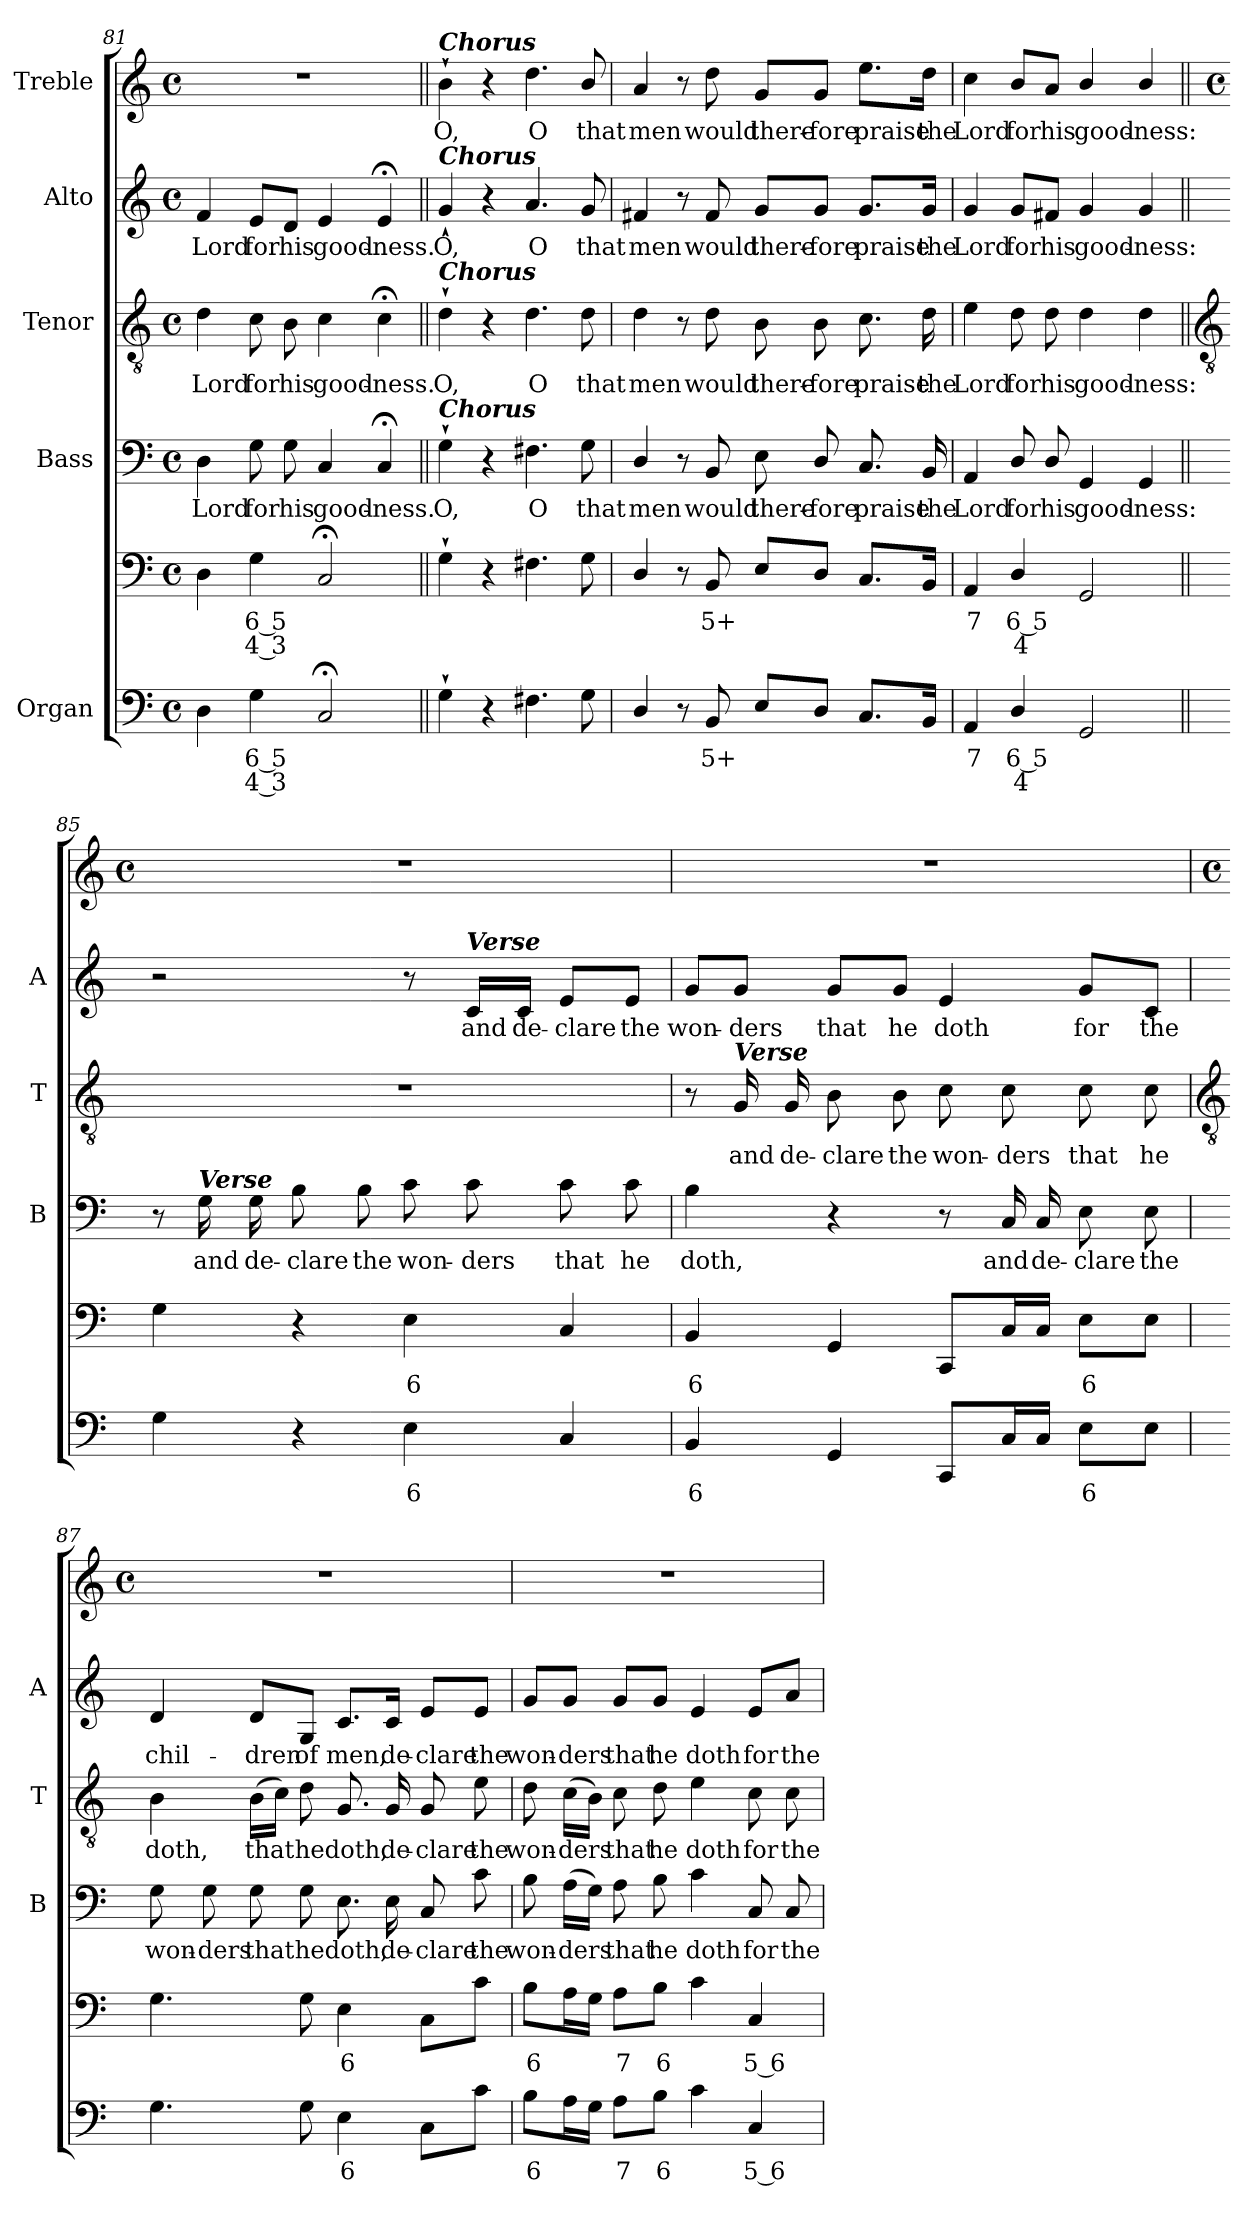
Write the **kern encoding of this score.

**kern	**text	**text	**kern	**text	**text	**kern	**text	**kern	**text	**kern	**text	**kern	**text
*part5	*part5	*part5	*part5	*part5	*part5	*part4	*part4	*part3	*part3	*part2	*part2	*part1	*part1
*staff6	*staff6	*staff6	*staff5	*staff5	*staff5	*staff4	*staff4	*staff3	*staff3	*staff2	*staff2	*staff1	*staff1
*I"Organ	*	*	*	*	*	*I"Bass	*	*I"Tenor	*	*I"Alto	*	*I"Treble	*
*	*	*	*	*	*	*I'B	*	*I'T	*	*I'A	*	*	*
!!LO:LB:g=z
*clefF4	*	*	*clefF4	*	*	*clefF4	*	*clefGv2	*	*clefG2	*	*clefG2	*
*k[]	*	*	*k[]	*	*	*k[]	*	*k[]	*	*k[]	*	*k[]	*
*C:	*	*	*C:	*	*	*C:	*	*C:	*	*C:	*	*C:	*
*M4/4	*	*	*M4/4	*	*	*M4/4	*	*M4/4	*	*M4/4	*	*M4/4	*
*met(c)	*	*	*met(c)	*	*	*met(c)	*	*met(c)	*	*met(c)	*	*met(c)	*
=81	=81	=81	=81	=81	=81	=81	=81	=81	=81	=81	=81	=81	=81
!	!	!	!	!	!	!	!LO:LY:b	!	!LO:LY:b	!	!LO:LY:b	!	!
4D	.	.	4D	.	.	4D	Lord	4d	Lord	4f	Lord	1r	.
!	!LO:LY:b	!LO:LY:b	!	!LO:LY:b	!LO:LY:b	!	!LO:LY:b	!	!LO:LY:b	!	!LO:LY:b	!	!
4G	6 5	4 3	4G	6 5	4 3	8G	for	8c	for	8e/L	for	.	.
!	!	!	!	!	!	!	!LO:LY:b	!	!LO:LY:b	!	!LO:LY:b	!	!
.	.	.	.	.	.	8G	his	8B	his	8d/J	his	.	.
!	!	!	!	!	!	!	!LO:LY:b	!	!LO:LY:b	!	!LO:LY:b	!	!
2C;	.	.	2C;	.	.	4C	good-	4c	good-	4e	good-	.	.
!	!	!	!	!	!	!	!LO:LY:b	!	!LO:LY:b	!	!LO:LY:b	!	!
.	.	.	.	.	.	4C;<	-ness.	4c;<	-ness.	4e;<	-ness.	.	.
=82||	=82||	=82||	=82||	=82||	=82||	=82||	=82||	=82||	=82||	=82||	=82||	=82||	=82||
!	!	!	!	!	!	!	!	!	!	!	!	!LO:TX:a:Bi:t=Chorus	!
!	!	!	!	!	!	!	!	!	!	!LO:TX:a:Bi:t=Chorus	!	!	!
!	!	!	!	!	!	!	!	!LO:TX:a:Bi:t=Chorus	!	!	!	!	!
!	!	!	!	!	!	!LO:TX:a:Bi:t=Chorus	!	!	!	!	!	!	!
!	!	!	!	!	!	!	!LO:LY:b	!	!LO:LY:b	!	!LO:LY:b	!	!LO:LY:b
4G`	.	.	4G`	.	.	4G`	O,	4d`	O,	4g`	O,	4b`	O,
4r	.	.	4r	.	.	4r	.	4r	.	4r	.	4r	.
!	!	!	!	!	!	!	!LO:LY:b	!	!LO:LY:b	!	!LO:LY:b	!	!LO:LY:b
4.F#X	.	.	4.F#X	.	.	4.F#X	O	4.d	O	4.a	O	4.dd	O
!	!	!	!	!	!	!	!LO:LY:b	!	!LO:LY:b	!	!LO:LY:b	!	!LO:LY:b
8G	.	.	8G	.	.	8G	that	8d	that	8g	that	8b/	that
=83	=83	=83	=83	=83	=83	=83	=83	=83	=83	=83	=83	=83	=83
!	!	!	!	!	!	!	!LO:LY:b	!	!LO:LY:b	!	!LO:LY:b	!	!LO:LY:b
4D/	.	.	4D/	.	.	4D/	men	4d	men	4f#X	men	4a	men
8r	.	.	8r	.	.	8r	.	8r	.	8r	.	8r	.
!	!LO:LY:b	!	!	!LO:LY:b	!	!	!LO:LY:b	!	!LO:LY:b	!	!LO:LY:b	!	!LO:LY:b
8BB	5+	.	8BB	5+	.	8BB	would	8d	would	8f#	would	8dd	would
!	!	!	!	!	!	!	!LO:LY:b	!	!LO:LY:b	!	!LO:LY:b	!	!LO:LY:b
8EL	.	.	8EL	.	.	8E	there-	8B	there-	8g/L	there-	8g/L	there-
!	!	!	!	!	!	!	!LO:LY:b	!	!LO:LY:b	!	!LO:LY:b	!	!LO:LY:b
8D/J	.	.	8D/J	.	.	8D/	-fore	8B	-fore	8g/J	-fore	8g/J	-fore
!	!	!	!	!	!	!	!LO:LY:b	!	!LO:LY:b	!	!LO:LY:b	!	!LO:LY:b
8.CL	.	.	8.CL	.	.	8.C	praise	8.c	praise	8.g/L	praise	8.ee\L	praise
!	!	!	!	!	!	!	!LO:LY:b	!	!LO:LY:b	!	!LO:LY:b	!	!LO:LY:b
16BBJ	.	.	16BBJ	.	.	16BB	the	16d	the	16g/Jk	the	16dd\Jk	the
=84	=84	=84	=84	=84	=84	=84	=84	=84	=84	=84	=84	=84	=84
!	!LO:LY:b	!	!	!LO:LY:b	!	!	!LO:LY:b	!	!LO:LY:b	!	!LO:LY:b	!	!LO:LY:b
4AA	7	.	4AA	7	.	4AA	Lord	4e	Lord	4g	Lord	4cc	Lord
!	!LO:LY:b	!LO:LY:b	!	!LO:LY:b	!LO:LY:b	!	!LO:LY:b	!	!LO:LY:b	!	!LO:LY:b	!	!LO:LY:b
4D/	6 5	4	4D/	6 5	4	8D/	for	8d	for	8g/L	for	8b/L	for
!	!	!	!	!	!	!	!LO:LY:b	!	!LO:LY:b	!	!LO:LY:b	!	!LO:LY:b
.	.	.	.	.	.	8D/	his	8d	his	8f#X/J	his	8a/J	his
!	!	!	!	!	!	!	!LO:LY:b	!	!LO:LY:b	!	!LO:LY:b	!	!LO:LY:b
2GG	.	.	2GG	.	.	4GG	good-	4d	good-	4g	good-	4b/	good-
!	!	!	!	!	!	!	!LO:LY:b	!	!LO:LY:b	!	!LO:LY:b	!	!LO:LY:b
.	.	.	.	.	.	4GG	-ness:	4d	-ness:	4g	-ness:	4b/	-ness:
!!LO:LB:g=z
=85||	=85||	=85||	=85||	=85||	=85||	=85||	=85||	=85||	=85||	=85||	=85||	=85||	=85||
*	*	*	*	*	*	*	*	*clefGv2	*	*	*	*	*
*	*	*	*	*	*	*	*	*	*	*	*	*M4/4	*
*	*	*	*	*	*	*	*	*	*	*	*	*met(c)	*
4G	.	.	4G	.	.	8r	.	1r	.	2r	.	1r	.
!	!	!	!	!	!	!LO:TX:a:Bi:t=Verse	!	!	!	!	!	!	!
!	!	!	!	!	!	!	!LO:LY:b	!	!	!	!	!	!
.	.	.	.	.	.	16G	and	.	.	.	.	.	.
!	!	!	!	!	!	!	!LO:LY:b	!	!	!	!	!	!
.	.	.	.	.	.	16G	de-	.	.	.	.	.	.
!	!	!	!	!	!	!	!LO:LY:b	!	!	!	!	!	!
4r	.	.	4r	.	.	8B	-clare	.	.	.	.	.	.
!	!	!	!	!	!	!	!LO:LY:b	!	!	!	!	!	!
.	.	.	.	.	.	8B	the	.	.	.	.	.	.
!	!LO:LY:b	!	!	!LO:LY:b	!	!	!LO:LY:b	!	!	!	!	!	!
4E	6	.	4E	6	.	8c	won-	.	.	8r	.	.	.
!	!	!	!	!	!	!	!	!	!	!LO:TX:a:Bi:t=Verse	!	!	!
!	!	!	!	!	!	!	!LO:LY:b	!	!	!	!LO:LY:b	!	!
.	.	.	.	.	.	8c	-ders	.	.	16c/LL	and	.	.
!	!	!	!	!	!	!	!	!	!	!	!LO:LY:b	!	!
.	.	.	.	.	.	.	.	.	.	16c/JJ	de-	.	.
!	!	!	!	!	!	!	!LO:LY:b	!	!	!	!LO:LY:b	!	!
4C	.	.	4C	.	.	8c	that	.	.	8e/L	-clare	.	.
!	!	!	!	!	!	!	!LO:LY:b	!	!	!	!LO:LY:b	!	!
.	.	.	.	.	.	8c	he	.	.	8e/J	the	.	.
=86	=86	=86	=86	=86	=86	=86	=86	=86	=86	=86	=86	=86	=86
!	!LO:LY:b	!	!	!LO:LY:b	!	!	!LO:LY:b	!	!	!	!LO:LY:b	!	!
4BB	6	.	4BB	6	.	4B	doth,	8r	.	8g/L	won-	1r	.
!	!	!	!	!	!	!	!	!LO:TX:a:Bi:t=Verse	!	!	!	!	!
!	!	!	!	!	!	!	!	!	!LO:LY:b	!	!LO:LY:b	!	!
.	.	.	.	.	.	.	.	16G	and	8g/J	-ders	.	.
!	!	!	!	!	!	!	!	!	!LO:LY:b	!	!	!	!
.	.	.	.	.	.	.	.	16G	de-	.	.	.	.
!	!	!	!	!	!	!	!	!	!LO:LY:b	!	!LO:LY:b	!	!
4GG	.	.	4GG	.	.	4r	.	8B	-clare	8g/L	that	.	.
!	!	!	!	!	!	!	!	!	!LO:LY:b	!	!LO:LY:b	!	!
.	.	.	.	.	.	.	.	8B	the	8g/J	he	.	.
!	!	!	!	!	!	!	!	!	!LO:LY:b	!	!LO:LY:b	!	!
8CCL	.	.	8CCL	.	.	8r	.	8c	won-	4e	doth	.	.
!	!	!	!	!	!	!	!LO:LY:b	!	!LO:LY:b	!	!	!	!
16CL	.	.	16CL	.	.	16C	and	8c	-ders	.	.	.	.
!	!	!	!	!	!	!	!LO:LY:b	!	!	!	!	!	!
16CJJ	.	.	16CJJ	.	.	16C	de-	.	.	.	.	.	.
!	!LO:LY:b	!	!	!LO:LY:b	!	!	!LO:LY:b	!	!LO:LY:b	!	!LO:LY:b	!	!
8EL	6	.	8EL	6	.	8E	-clare	8c	that	8g/L	for	.	.
!	!	!	!	!	!	!	!LO:LY:b	!	!LO:LY:b	!	!LO:LY:b	!	!
8EJ	.	.	8EJ	.	.	8E	the	8c	he	8c/J	the	.	.
!!LO:LB:g=z
=87	=87	=87	=87	=87	=87	=87	=87	=87	=87	=87	=87	=87	=87
*	*	*	*	*	*	*	*	*clefGv2	*	*	*	*	*
*	*	*	*	*	*	*	*	*	*	*	*	*M4/4	*
*	*	*	*	*	*	*	*	*	*	*	*	*met(c)	*
!	!	!	!	!	!	!	!LO:LY:b	!	!LO:LY:b	!	!LO:LY:b	!	!
4.G	.	.	4.G	.	.	8G	won-	4B	doth,	4d	chil-	1r	.
!	!	!	!	!	!	!	!LO:LY:b	!	!	!	!	!	!
.	.	.	.	.	.	8G	-ders	.	.	.	.	.	.
!	!	!	!	!	!	!	!LO:LY:b	!	!LO:LY:b	!	!LO:LY:b	!	!
.	.	.	.	.	.	8G	that	(>16BLL	that	8d/L	-dren	.	.
.	.	.	.	.	.	.	.	16cJJ)	.	.	.	.	.
!	!	!	!	!	!	!	!LO:LY:b	!	!LO:LY:b	!	!LO:LY:b	!	!
8G	.	.	8G	.	.	8G	he	8d	he	8G/J	of	.	.
!	!LO:LY:b	!	!	!LO:LY:b	!	!	!LO:LY:b	!	!LO:LY:b	!	!LO:LY:b	!	!
4E	6	.	4E	6	.	8.E	doth,	8.G	doth,	8.c/L	men,	.	.
!	!	!	!	!	!	!	!LO:LY:b	!	!LO:LY:b	!	!LO:LY:b	!	!
.	.	.	.	.	.	16E	de-	16G	de-	16c/Jk	de-	.	.
!	!	!	!	!	!	!	!LO:LY:b	!	!LO:LY:b	!	!LO:LY:b	!	!
8CL	.	.	8CL	.	.	8C	-clare	8G	-clare	8e/L	-clare	.	.
!	!	!	!	!	!	!	!LO:LY:b	!	!LO:LY:b	!	!LO:LY:b	!	!
8cJ	.	.	8cJ	.	.	8c	the	8e	the	8e/J	the	.	.
=88	=88	=88	=88	=88	=88	=88	=88	=88	=88	=88	=88	=88	=88
!	!LO:LY:b	!	!	!LO:LY:b	!	!	!LO:LY:b	!	!LO:LY:b	!	!LO:LY:b	!	!
8BL	6	.	8BL	6	.	8B	won-	8d	won-	8g/L	won-	1r	.
!	!	!	!	!	!	!	!LO:LY:b	!	!LO:LY:b	!	!LO:LY:b	!	!
16AL	.	.	16AL	.	.	(>16ALL	-ders	(>16cLL	-ders	8g/J	-ders	.	.
16GJJ	.	.	16GJJ	.	.	16GJJ)	.	16BJJ)	.	.	.	.	.
!	!LO:LY:b	!	!	!LO:LY:b	!	!	!LO:LY:b	!	!LO:LY:b	!	!LO:LY:b	!	!
8AL	7	.	8AL	7	.	8A	that	8c	that	8g/L	that	.	.
!	!LO:LY:b	!	!	!LO:LY:b	!	!	!LO:LY:b	!	!LO:LY:b	!	!LO:LY:b	!	!
8BJ	6	.	8BJ	6	.	8B	he	8d	he	8g/J	he	.	.
!	!	!	!	!	!	!	!LO:LY:b	!	!LO:LY:b	!	!LO:LY:b	!	!
4c	.	.	4c	.	.	4c	doth	4e	doth	4e	doth	.	.
!	!LO:LY:b	!	!	!LO:LY:b	!	!	!LO:LY:b	!	!LO:LY:b	!	!LO:LY:b	!	!
4C	5 6	.	4C	5 6	.	8C	for	8c	for	8e/L	for	.	.
!	!	!	!	!	!	!	!LO:LY:b	!	!LO:LY:b	!	!LO:LY:b	!	!
.	.	.	.	.	.	8C	the	8c	the	8a/J	the	.	.
=	=	=	=	=	=	=	=	=	=	=	=	=	=
*-	*-	*-	*-	*-	*-	*-	*-	*-	*-	*-	*-	*-	*-
